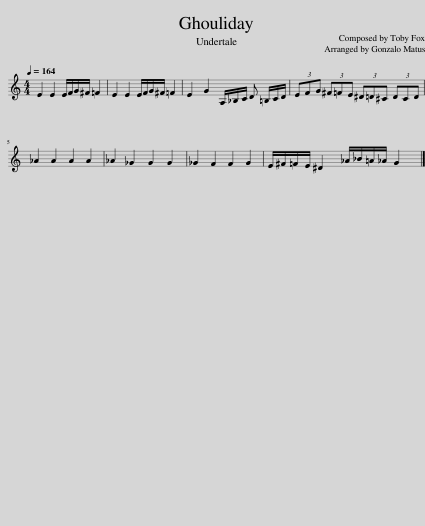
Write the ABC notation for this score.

X:1
L:1/8
Q:1/4=164
M:4/4
I:linebreak $
K:C
V:1 treble
V:1
 E2 E2 E/F/G/^F/ =F2 | E2 E2 E/F/G/^F/ =F2 | E2 G2 A,/_B,/C/ D =B,/C/D/ | (3EFG (3^F=FE (3^D=D^C (3DCD |$ _A2 A2 A2 A2 | %5
 _A2 _G2 G2 G2 | _G2 F2 F2 G2 | E/^F/=F/E/ ^D2 _A/_B/=A/_A/ G2 |] %8
